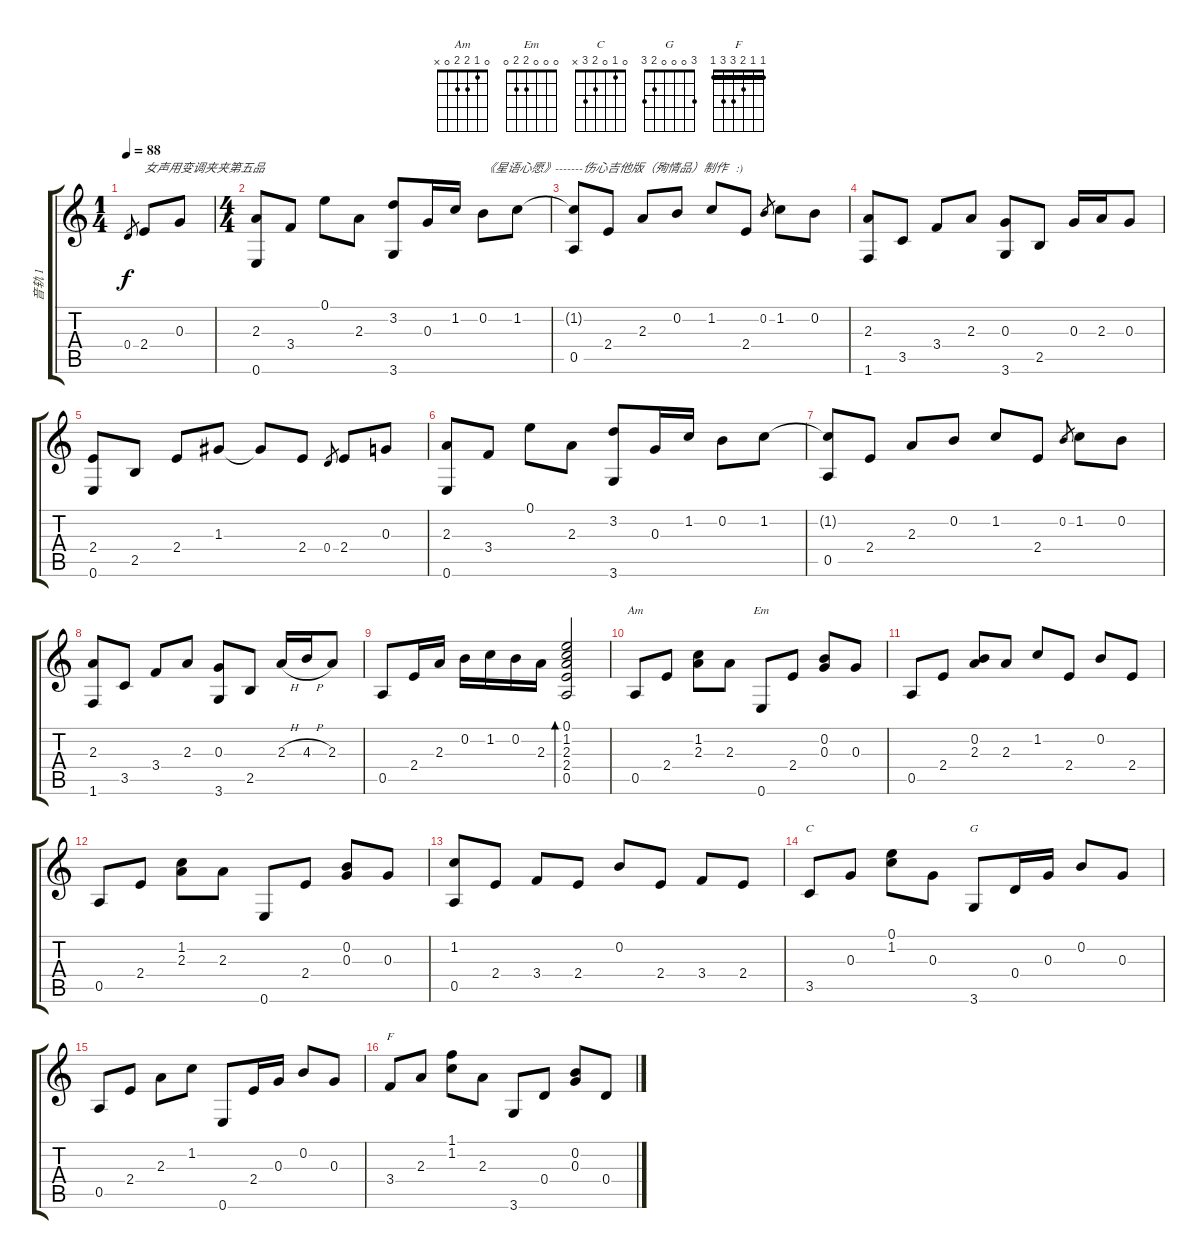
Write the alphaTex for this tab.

\track ("音轨 1" "音轨 1") {instrument acousticguitarnylon}
\staff {score tabs}
\tuning (E4 B3 G3 D3 A2 E2) {hide}
\chord ("Am" 0 1 2 2 0 x)
\chord ("Em" 0 0 0 2 2 0)
\chord ("C" 0 1 0 2 3 x)
\chord ("G" 3 0 0 0 2 3)
\chord ("F" 1 1 2 3 3 1) {barre 1}
\ts (1 4)
\tempo 88
\clef g2
\ks c
0.4.8{gr dy f instrument acousticguitarnylon} 2.4.8{txt "女声用变调夹夹第五品"} 0.3.8 |
\ts (4 4)
(2.3 0.6).8 3.4.8 0.1.8 2.3.8 (3.2 3.6).8 0.3.16 1.2.16 0.2.8{txt "《星语心愿》-------伤心吉他版（殉情品）制作   :)"} 1.2.8 |
(1.2{t} 0.5).8 2.4.8 2.3.8 0.2.8 1.2.8 2.4.8 0.2.8{gr} 1.2.8 0.2.8 |
(2.3 1.6).8 3.5.8 3.4.8 2.3.8 (0.3 3.6).8 2.5.8 0.3.16 2.3.16 0.3.8 |
(2.4 0.6).8 2.5.8 2.4.8 1.3.8 1.3{t}.8 2.4.8 0.4.8{gr} 2.4.8 0.3.8 |
(2.3 0.6).8 3.4.8 0.1.8 2.3.8 (3.2 3.6).8 0.3.16 1.2.16 0.2.8 1.2.8 |
(1.2{t} 0.5).8 2.4.8 2.3.8 0.2.8 1.2.8 2.4.8 0.2.8{gr} 1.2.8 0.2.8 |
(2.3 1.6).8 3.5.8 3.4.8 2.3.8 (0.3 3.6).8 2.5.8 2.3{h}.16 4.3{h}.16 2.3.8 |
0.5.8 2.4.16 2.3.16 0.2.16 1.2.16 0.2.16 2.3.16 (0.1 1.2 2.3 2.4 0.5).2{bd 60} |
0.5.8{ch "Am"} 2.4.8 (1.2 2.3).8 2.3.8 0.6.8{ch "Em"} 2.4.8 (0.2 0.3).8 0.3.8 |
0.5.8 2.4.8 (0.2 2.3).8 2.3.8 1.2.8 2.4.8 0.2.8 2.4.8 |
0.5.8 2.4.8 (1.2 2.3).8 2.3.8 0.6.8 2.4.8 (0.2 0.3).8 0.3.8 |
(1.2 0.5).8 2.4.8 3.4.8 2.4.8 0.2.8 2.4.8 3.4.8 2.4.8 |
3.5.8{ch "C"} 0.3.8 (0.1 1.2).8 0.3.8 3.6.8{ch "G"} 0.4.16 0.3.16 0.2.8 0.3.8 |
0.5.8 2.4.8 2.3.8 1.2.8 0.6.8 2.4.16 0.3.16 0.2.8 0.3.8 |
3.4.8{ch "F"} 2.3.8 (1.1 1.2).8 2.3.8 3.6.8 0.4.8 (0.2 0.3).8 0.4.8
